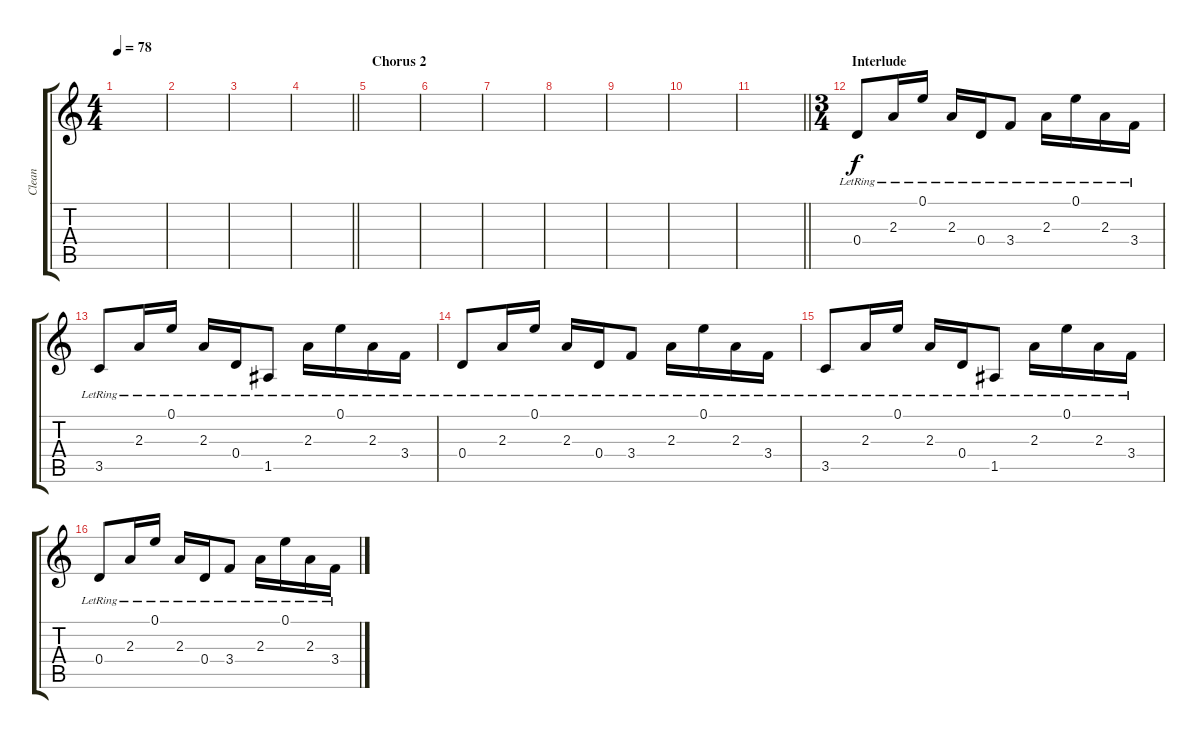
\track ("Clean" "Clean") {instrument acousticguitarsteel}
\staff {score tabs}
\tuning (E4 B3 G3 D3 A2 D2) {hide}
\ts (4 4)
\tempo 78
\clef g2
\ks c
|
|
|
\barLineRight lightlight
|
\section ("" "Chorus 2")
|
|
|
|
|
|
\barLineRight lightlight
|
\ts (3 4)
\section ("" "Interlude")
0.4{lr}.8 2.3{lr}.16 0.1{lr}.16 2.3{lr}.16 0.4{lr}.16 3.4{lr}.8 2.3{lr}.16 0.1{lr}.16 2.3{lr}.16 3.4{lr}.16 |
3.5{lr}.8 2.3{lr}.16 0.1{lr}.16 2.3{lr}.16 0.4{lr}.16 1.5{lr}.8 2.3{lr}.16 0.1{lr}.16 2.3{lr}.16 3.4{lr}.16 |
0.4{lr}.8 2.3{lr}.16 0.1{lr}.16 2.3{lr}.16 0.4{lr}.16 3.4{lr}.8 2.3{lr}.16 0.1{lr}.16 2.3{lr}.16 3.4{lr}.16 |
3.5{lr}.8 2.3{lr}.16 0.1{lr}.16 2.3{lr}.16 0.4{lr}.16 1.5{lr}.8 2.3{lr}.16 0.1{lr}.16 2.3{lr}.16 3.4{lr}.16 |
0.4{lr}.8 2.3{lr}.16 0.1{lr}.16 2.3{lr}.16 0.4{lr}.16 3.4{lr}.8 2.3{lr}.16 0.1{lr}.16 2.3{lr}.16 3.4{lr}.16
